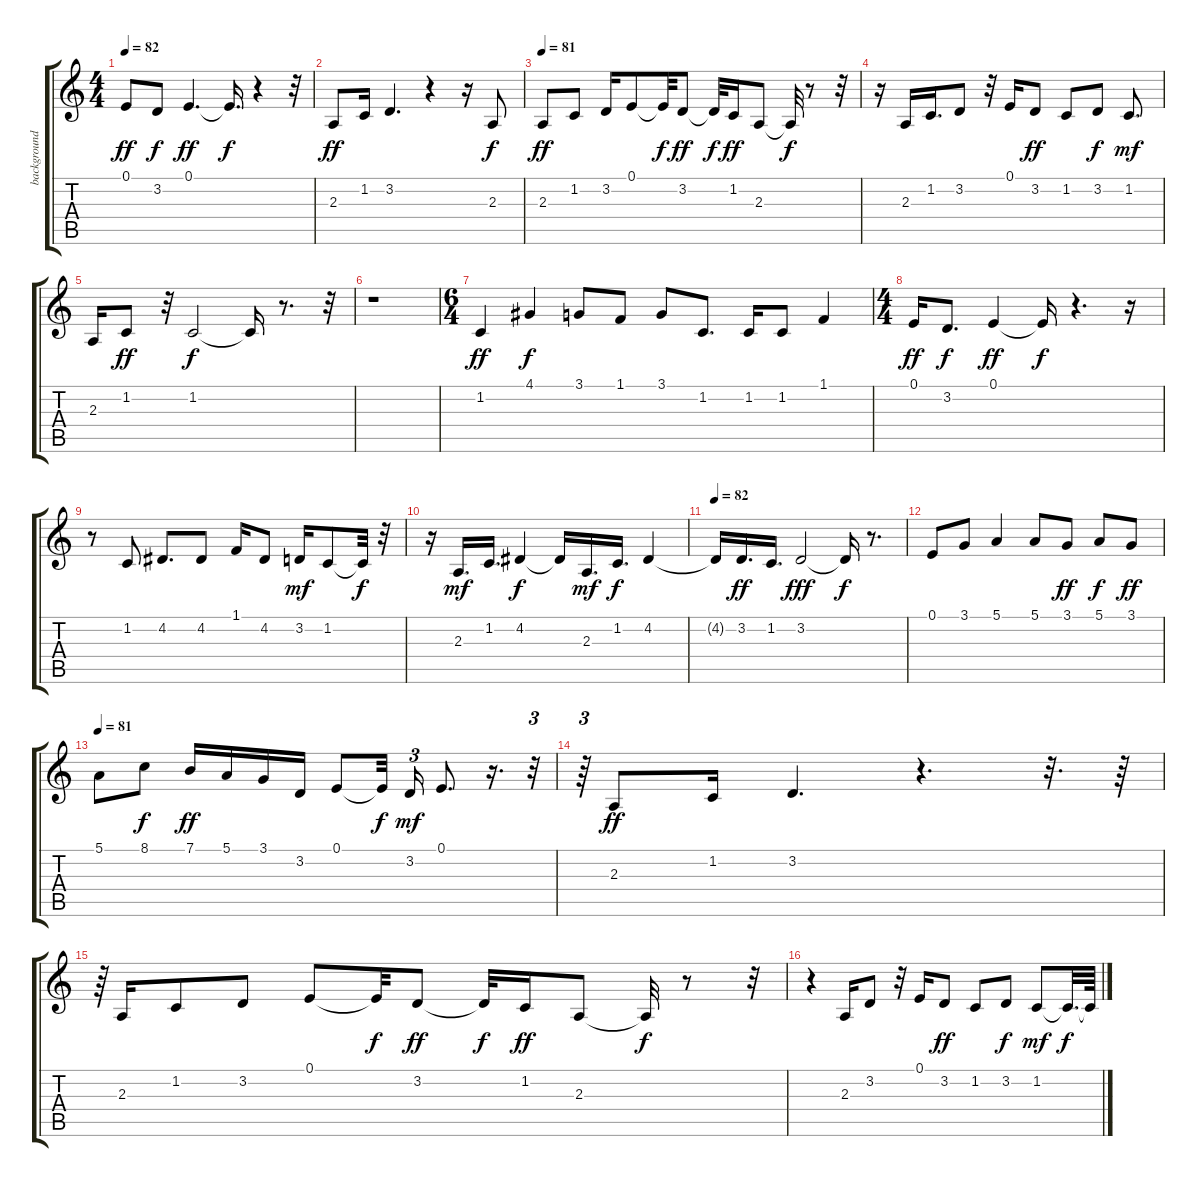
\track ("background" "background") {instrument orchestralharp}
\staff {score tabs}
\tuning (E4 B3 G3 D3 A2 E2) {hide}
\ts (4 4)
\tempo 82
\clef g2
\ks c
0.1.8{dy ff} 3.2.8{dy f} 0.1.4{d dy ff} 0.1{t}.16{d dy f} r.4 r.32 |
2.3.8{dy ff} 1.2.16 3.2.4{d} r.4 r.16 2.3.8{dy f} |
\tempo 81
2.3.8{dy ff} 1.2.8 3.2.16 0.1.8 0.1{t}.32{dy f} 3.2.8{dy ff} 3.2{t}.32{dy f} 1.2.16{dy ff} 2.3.8 2.3{t}.32{dy f} r.8 r.32 |
r.16 2.3.16 1.2.16{d} 3.2.8 r.32 0.1.16 3.2.8{dy ff} 1.2.8 3.2.8{dy f} 1.2.8{d dy mf} |
2.3.16 1.2.8{dy ff} r.32 1.2.2{dy f} 1.2{t}.16 r.8{d} r.32 |
r.1 |
\ts (6 4)
1.2.4{dy ff} 4.1.4{dy f} 3.1.8 1.1.8 3.1.8 1.2.8{d} 1.2.16 1.2.8 1.1.4 |
\ts (4 4)
0.1.16{dy ff} 3.2.8{d dy f} 0.1.4{dy ff} 0.1{t}.16{dy f} r.4{d} r.16 |
r.8 1.2.8 4.2.8{d} 4.2.8 1.1.16 4.2.8 3.2.16{dy mf} 1.2.8 1.2{t}.32{dy f} r.32 |
r.16 2.3.16{d dy mf} 1.2.16{d} 4.2.4{dy f} 4.2{t}.16 2.3.16{d dy mf} 1.2.16{d dy f} 4.2.4 |
\tempo 82
4.2{t}.16 3.2.16{d dy ff} 1.2.16{d} 3.2.2{dy fff} 3.2{t}.16{dy f} r.8{d} |
0.1.8 3.1.8 5.1.4 5.1.8 3.1.8{dy ff} 5.1.8{dy f} 3.1.8{dy ff} |
\tempo 81
5.1.8 8.1.8{dy f} 7.1.16{dy ff} 5.1.16 3.1.16 3.2.16 0.1.8 0.1{t}.32{dy f beam splitsecondary} 3.2.16{tu (3 2) dy mf} 0.1.8{d} r.16{d} r.32{tu (3 2)} |
r.64{tu (3 2)} 2.3.8{dy ff} 1.2.16 3.2.4{d} r.4{d} r.32{d} r.64 |
r.64{tu (3 2)} 2.3.16 1.2.8 3.2.8 0.1.8 0.1{t}.32{dy f} 3.2.8{dy ff} 3.2{t}.32{dy f} 1.2.16{dy ff} 2.3.8 2.3{t}.32{dy f} r.8 r.32{tu (3 2)} |
r.4{tu (3 2)} 2.3.16 3.2.8 r.32 0.1.16 3.2.8{dy ff} 1.2.8 3.2.8{dy f} 1.2.8{dy mf} 1.2{t}.32{d dy f} 1.2{t}.64
